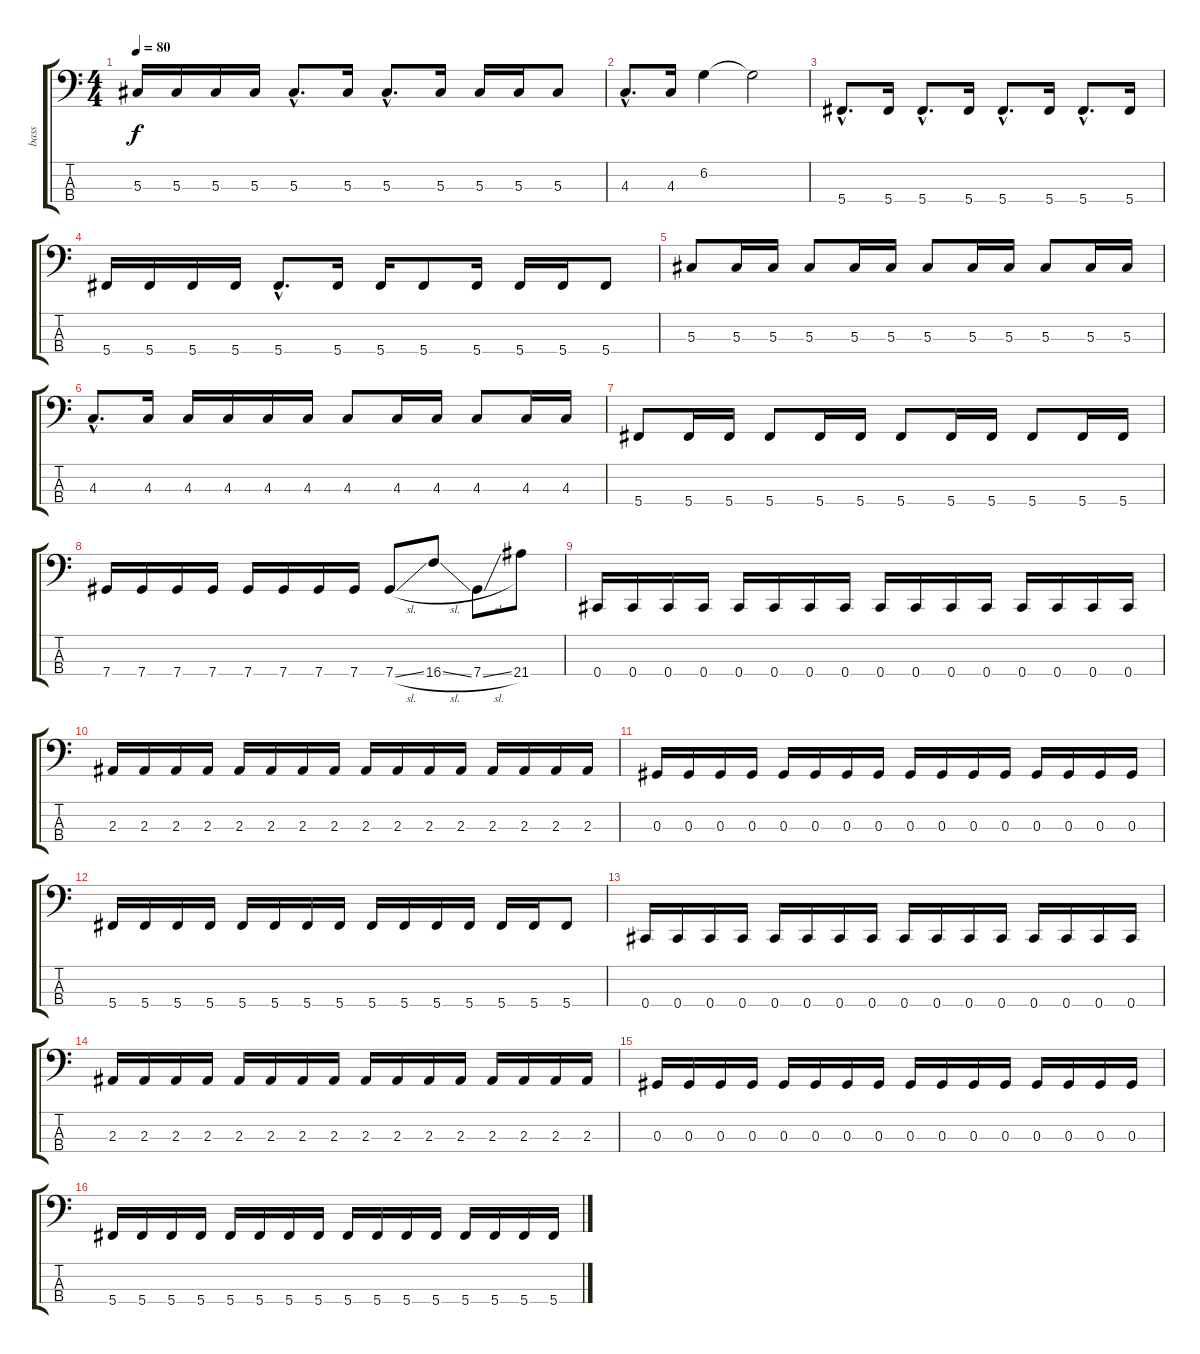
\track ("bass" "bass") {instrument electricbassfinger}
\staff {score tabs}
\tuning (Gb2 Db2 Ab1 Db1) {hide}
\ts (4 4)
\tempo 80
\clef f4
\ks c
5.3.16{dy f} 5.3.16 5.3.16 5.3.16 5.3{hac}.8{d} 5.3.16 5.3{hac}.8{d} 5.3.16 5.3.16 5.3.16 5.3.8 |
4.3{hac}.8{d} 4.3.16 6.2.4 6.2{t}.2 |
5.4{hac}.8{d} 5.4.16 5.4{hac}.8{d} 5.4.16 5.4{hac}.8{d} 5.4.16 5.4{hac}.8{d} 5.4.16 |
5.4.16 5.4.16 5.4.16 5.4.16 5.4{hac}.8{d} 5.4.16 5.4.16 5.4.8 5.4.16 5.4.16 5.4.16 5.4.8 |
5.3.8 5.3.16 5.3.16 5.3.8 5.3.16 5.3.16 5.3.8 5.3.16 5.3.16 5.3.8 5.3.16 5.3.16 |
4.3{hac}.8{d} 4.3.16 4.3.16 4.3.16 4.3.16 4.3.16 4.3.8 4.3.16 4.3.16 4.3.8 4.3.16 4.3.16 |
5.4.8 5.4.16 5.4.16 5.4.8 5.4.16 5.4.16 5.4.8 5.4.16 5.4.16 5.4.8 5.4.16 5.4.16 |
7.4.16 7.4.16 7.4.16 7.4.16 7.4.16 7.4.16 7.4.16 7.4.16 7.4{sl}.8 16.4{sl}.8 7.4{sl}.8 21.4.8 |
0.4.16 0.4.16 0.4.16 0.4.16 0.4.16 0.4.16 0.4.16 0.4.16 0.4.16 0.4.16 0.4.16 0.4.16 0.4.16 0.4.16 0.4.16 0.4.16 |
2.3.16 2.3.16 2.3.16 2.3.16 2.3.16 2.3.16 2.3.16 2.3.16 2.3.16 2.3.16 2.3.16 2.3.16 2.3.16 2.3.16 2.3.16 2.3.16 |
0.3.16 0.3.16 0.3.16 0.3.16 0.3.16 0.3.16 0.3.16 0.3.16 0.3.16 0.3.16 0.3.16 0.3.16 0.3.16 0.3.16 0.3.16 0.3.16 |
5.4.16 5.4.16 5.4.16 5.4.16 5.4.16 5.4.16 5.4.16 5.4.16 5.4.16 5.4.16 5.4.16 5.4.16 5.4.16 5.4.16 5.4.8 |
0.4.16 0.4.16 0.4.16 0.4.16 0.4.16 0.4.16 0.4.16 0.4.16 0.4.16 0.4.16 0.4.16 0.4.16 0.4.16 0.4.16 0.4.16 0.4.16 |
2.3.16 2.3.16 2.3.16 2.3.16 2.3.16 2.3.16 2.3.16 2.3.16 2.3.16 2.3.16 2.3.16 2.3.16 2.3.16 2.3.16 2.3.16 2.3.16 |
0.3.16 0.3.16 0.3.16 0.3.16 0.3.16 0.3.16 0.3.16 0.3.16 0.3.16 0.3.16 0.3.16 0.3.16 0.3.16 0.3.16 0.3.16 0.3.16 |
5.4.16 5.4.16 5.4.16 5.4.16 5.4.16 5.4.16 5.4.16 5.4.16 5.4.16 5.4.16 5.4.16 5.4.16 5.4.16 5.4.16 5.4.16 5.4.16
